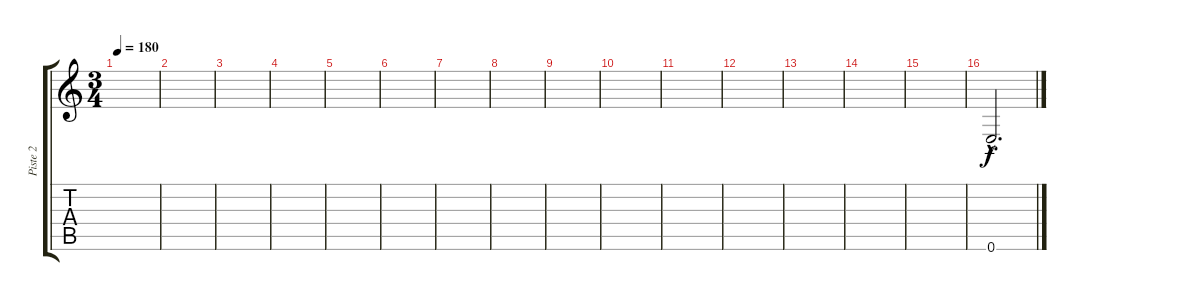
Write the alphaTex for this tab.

\track ("Piste 2" "Piste 2") {instrument contrabass}
\staff {score tabs}
\tuning (E4 B3 G3 D3 A2 E2) {hide}
\ts (3 4)
\tempo 180
\clef g2
\ks c
|
|
|
|
|
|
|
|
|
|
|
|
|
|
|
0.6{hac}.2{d}
